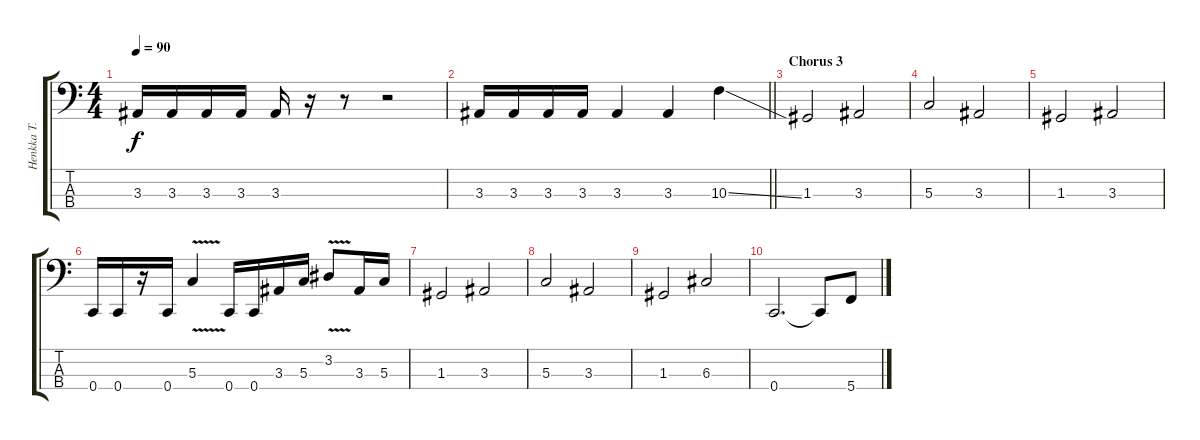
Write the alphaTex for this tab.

\track ("Henkka T. Blacksmith" "Henkka T. ") {instrument electricbasspick}
\staff {score tabs}
\tuning (F2 C2 G1 C1) {hide}
\ts (4 4)
\tempo 90
\clef f4
\ks c
3.3.16{dy f} 3.3.16 3.3.16 3.3.16 3.3.16 r.16 r.8 r.2 |
\barLineRight lightlight
3.3.16 3.3.16 3.3.16 3.3.16 3.3.4 3.3.4 10.3{ss}.4 |
\section ("" "Chorus 3")
1.3.2 3.3.2 |
5.3.2 3.3.2 |
1.3.2 3.3.2 |
0.4.16 0.4.16 r.16 0.4.16 5.3{v}.4 0.4.16 0.4.16 3.3.16 5.3.16 3.2{v}.8 3.3.16 5.3.16 |
1.3.2 3.3.2 |
5.3.2 3.3.2 |
1.3.2 6.3.2 |
0.4.2{d} 0.4{t}.8 5.4.8
